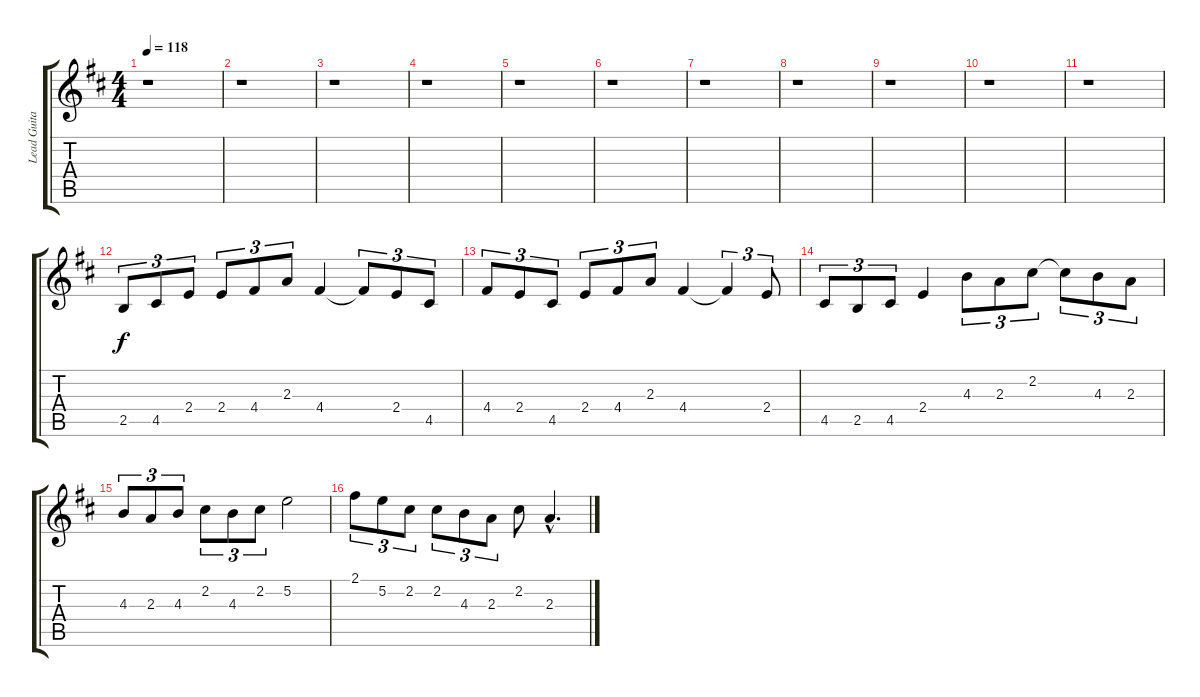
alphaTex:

\track ("Lead Guitar" "Lead Guita") {instrument distortionguitar}
\staff {score tabs}
\tuning (E4 B3 G3 D3 A2 E2) {hide}
\ts (4 4)
\tempo 118
\clef g2
\ks d
r.1{dy f} |
r.1 |
r.1 |
r.1 |
r.1 |
r.1 |
r.1 |
r.1 |
r.1 |
r.1 |
r.1 |
2.5.8{tu (3 2)} 4.5.8{tu (3 2)} 2.4.8{tu (3 2)} 2.4.8{tu (3 2)} 4.4.8{tu (3 2)} 2.3.8{tu (3 2)} 4.4.4 4.4{t}.8{tu (3 2)} 2.4.8{tu (3 2)} 4.5.8{tu (3 2)} |
4.4.8{tu (3 2)} 2.4.8{tu (3 2)} 4.5.8{tu (3 2)} 2.4.8{tu (3 2)} 4.4.8{tu (3 2)} 2.3.8{tu (3 2)} 4.4.4 4.4{t}.4{tu (3 2)} 2.4.8{tu (3 2)} |
4.5.8{tu (3 2)} 2.5.8{tu (3 2)} 4.5.8{tu (3 2)} 2.4.4 4.3.8{tu (3 2)} 2.3.8{tu (3 2)} 2.2.8{tu (3 2)} 2.2{t}.8{tu (3 2)} 4.3.8{tu (3 2)} 2.3.8{tu (3 2)} |
4.3.8{tu (3 2)} 2.3.8{tu (3 2)} 4.3.8{tu (3 2)} 2.2.8{tu (3 2)} 4.3.8{tu (3 2)} 2.2.8{tu (3 2)} 5.2.2 |
2.1.8{tu (3 2)} 5.2.8{tu (3 2)} 2.2.8{tu (3 2)} 2.2.8{tu (3 2)} 4.3.8{tu (3 2)} 2.3.8{tu (3 2)} 2.2.8 2.3{hac}.4{d}
